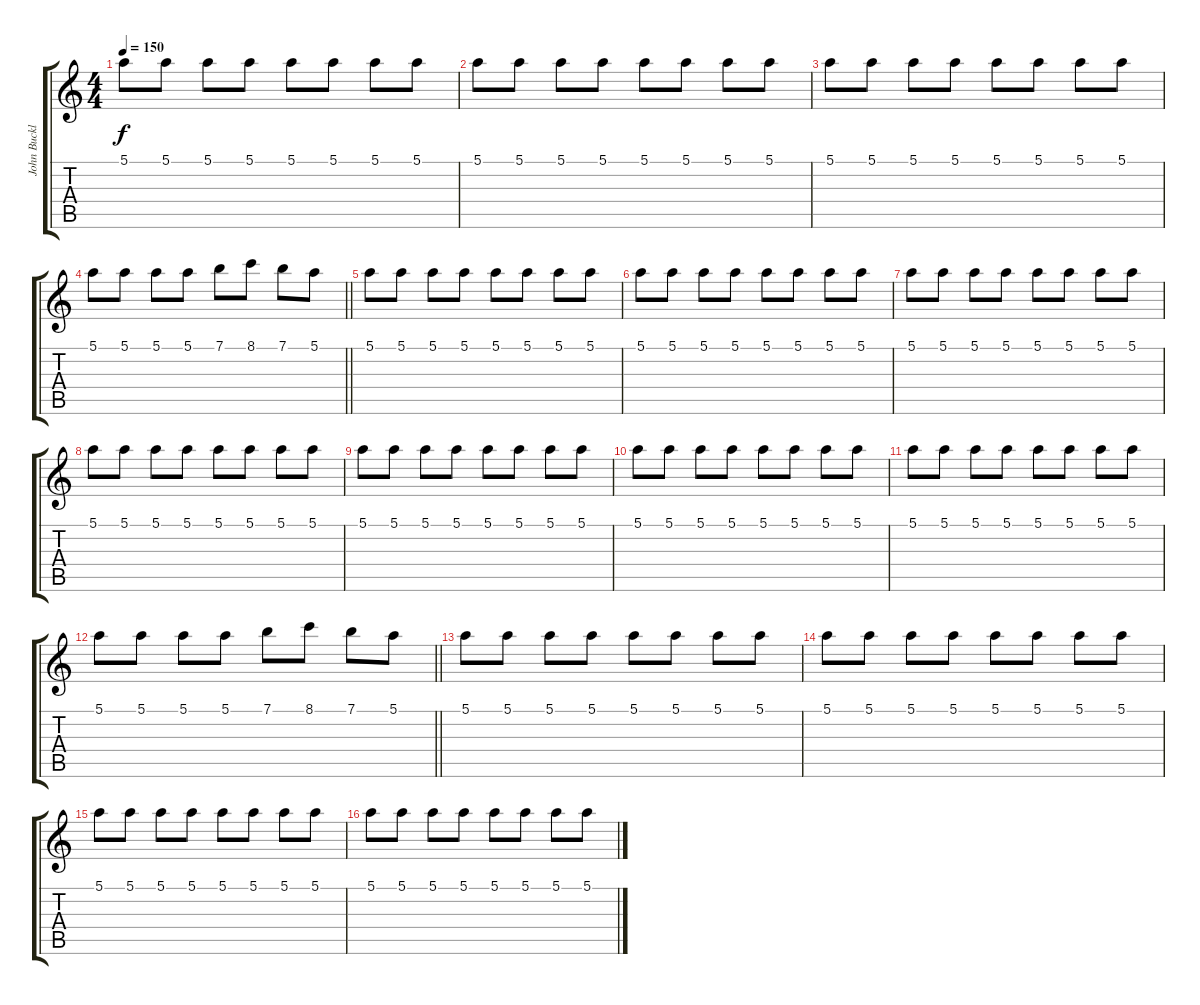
\track ("John Buckland" "John Buckl") {instrument overdrivenguitar}
\staff {score tabs}
\tuning (E4 B3 G3 D3 A2 E2) {hide}
\ts (4 4)
\tempo 150
\clef g2
\ks c
5.1.8{dy f} 5.1.8 5.1.8 5.1.8 5.1.8 5.1.8 5.1.8 5.1.8 |
5.1.8 5.1.8 5.1.8 5.1.8 5.1.8 5.1.8 5.1.8 5.1.8 |
5.1.8 5.1.8 5.1.8 5.1.8 5.1.8 5.1.8 5.1.8 5.1.8 |
\barLineRight lightlight
5.1.8 5.1.8 5.1.8 5.1.8 7.1.8 8.1.8 7.1.8 5.1.8 |
5.1.8{volume 10} 5.1.8 5.1.8 5.1.8 5.1.8 5.1.8 5.1.8 5.1.8 |
5.1.8 5.1.8 5.1.8 5.1.8 5.1.8 5.1.8 5.1.8 5.1.8 |
5.1.8 5.1.8 5.1.8 5.1.8 5.1.8 5.1.8 5.1.8 5.1.8 |
5.1.8 5.1.8 5.1.8 5.1.8 5.1.8 5.1.8 5.1.8 5.1.8 |
5.1.8 5.1.8 5.1.8 5.1.8 5.1.8 5.1.8 5.1.8 5.1.8 |
5.1.8 5.1.8 5.1.8 5.1.8 5.1.8 5.1.8 5.1.8 5.1.8 |
5.1.8 5.1.8 5.1.8 5.1.8 5.1.8 5.1.8 5.1.8 5.1.8 |
\barLineRight lightlight
5.1.8 5.1.8 5.1.8 5.1.8 7.1.8 8.1.8 7.1.8 5.1.8 |
5.1.8 5.1.8 5.1.8 5.1.8 5.1.8 5.1.8 5.1.8 5.1.8 |
5.1.8 5.1.8 5.1.8 5.1.8 5.1.8 5.1.8 5.1.8 5.1.8 |
5.1.8 5.1.8 5.1.8 5.1.8 5.1.8 5.1.8 5.1.8 5.1.8 |
5.1.8 5.1.8 5.1.8 5.1.8 5.1.8 5.1.8 5.1.8 5.1.8
